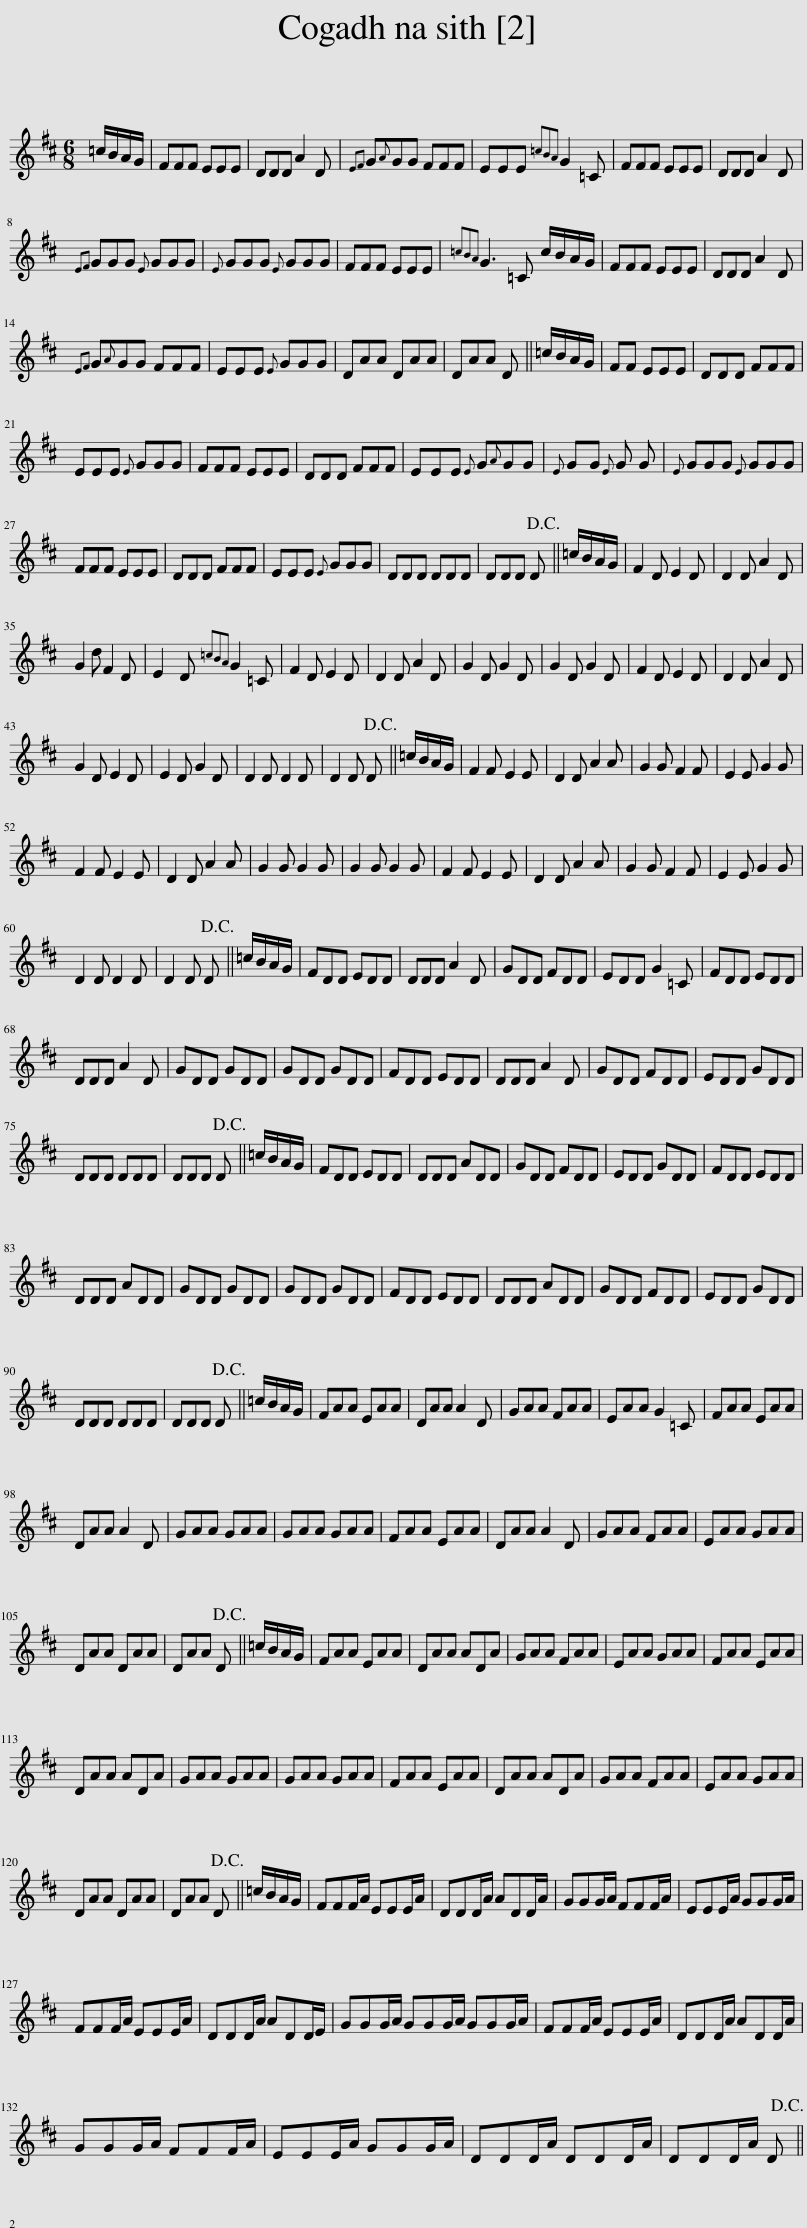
X:1
L:1/8
M:6/8
I:linebreak $
K:D
V:1 treble
V:1
 =c/B/A/G/ | FFF EEE | DDD A2 D |{EF} G{A}GG FFF | EEE{=cBA} G2 =C | %5
 FFF EEE | DDD A2 D |${EF} GGG{E} GGG |{E} GGG{E} GGG | FFF EEE | %10
{=cBA} G3 =C c/B/A/G/ | FFF EEE | DDD A2 D |${EF} G{A}GG FFF | EEE{E} GGG | %15
 DAA DAA | DAA D || =c/B/A/G/ | FF EEE | DDD FFF |$ %20
 EEE{E} GGG | FFF EEE | DDD FFF | EEE{E} G{A}GG |{E} GG{E} G G | %25
{E} GGG{E} GGG |$ FFF EEE | DDD FFF | EEE{E} GGG | DDD DDD | %30
 DDD D!D.C.! || =c/B/A/G/ | F2 D E2 D | D2 D A2 D |$ G2 d F2 D | %35
 E2 D{=cBA} G2 =C | F2 D E2 D | D2 D A2 D | G2 D G2 D | G2 D G2 D | %40
 F2 D E2 D | D2 D A2 D |$ G2 D E2 D | E2 D G2 D | D2 D D2 D | %45
 D2 D D!D.C.! || =c/B/A/G/ | F2 F E2 E | D2 D A2 A | G2 G F2 F | %50
 E2 E G2 G |$ F2 F E2 E | D2 D A2 A | G2 G G2 G | G2 G G2 G | %55
 F2 F E2 E | D2 D A2 A | G2 G F2 F | E2 E G2 G |$ D2 D D2 D | %60
 D2 D D!D.C.! || =c/B/A/G/ | FDD EDD | DDD A2 D | GDD FDD | %65
 EDD G2 =C | FDD EDD |$ DDD A2 D | GDD GDD | GDD GDD | %70
 FDD EDD | DDD A2 D | GDD FDD | EDD GDD |$ DDD DDD | %75
 DDD D!D.C.! || =c/B/A/G/ | FDD EDD | DDD ADD | GDD FDD | %80
 EDD GDD | FDD EDD |$ DDD ADD | GDD GDD | GDD GDD | %85
 FDD EDD | DDD ADD | GDD FDD | EDD GDD |$ DDD DDD | %90
 DDD D!D.C.! || =c/B/A/G/ | FAA EAA | DAA A2 D | GAA FAA | %95
 EAA G2 =C | FAA EAA |$ DAA A2 D | GAA GAA | GAA GAA | %100
 FAA EAA | DAA A2 D | GAA FAA | EAA GAA |$ DAA DAA | %105
 DAA D!D.C.! || =c/B/A/G/ | FAA EAA | DAA ADA | GAA FAA | %110
 EAA GAA | FAA EAA |$ DAA ADA | GAA GAA | GAA GAA | %115
 FAA EAA | DAA ADA | GAA FAA | EAA GAA |$ DAA DAA | %120
 DAA D!D.C.! || =c/B/A/G/ | FFF/A/ EEE/A/ | DDD/A/ ADD/A/ | GGG/A/ FFF/A/ | %125
 EEE/A/ GGG/A/ |$ FFF/A/ EEE/A/ | DDD/A/ ADD/E/ | GGG/A/ GGG/A/ GGG/A/ | FFF/A/ EEE/A/ | %130
 DDD/A/ ADD/A/ |$ GGG/A/ FFF/A/ | EEE/A/ GGG/A/ | DDD/A/ DDD/A/ | DDD/A/ D!D.C.! || %135
